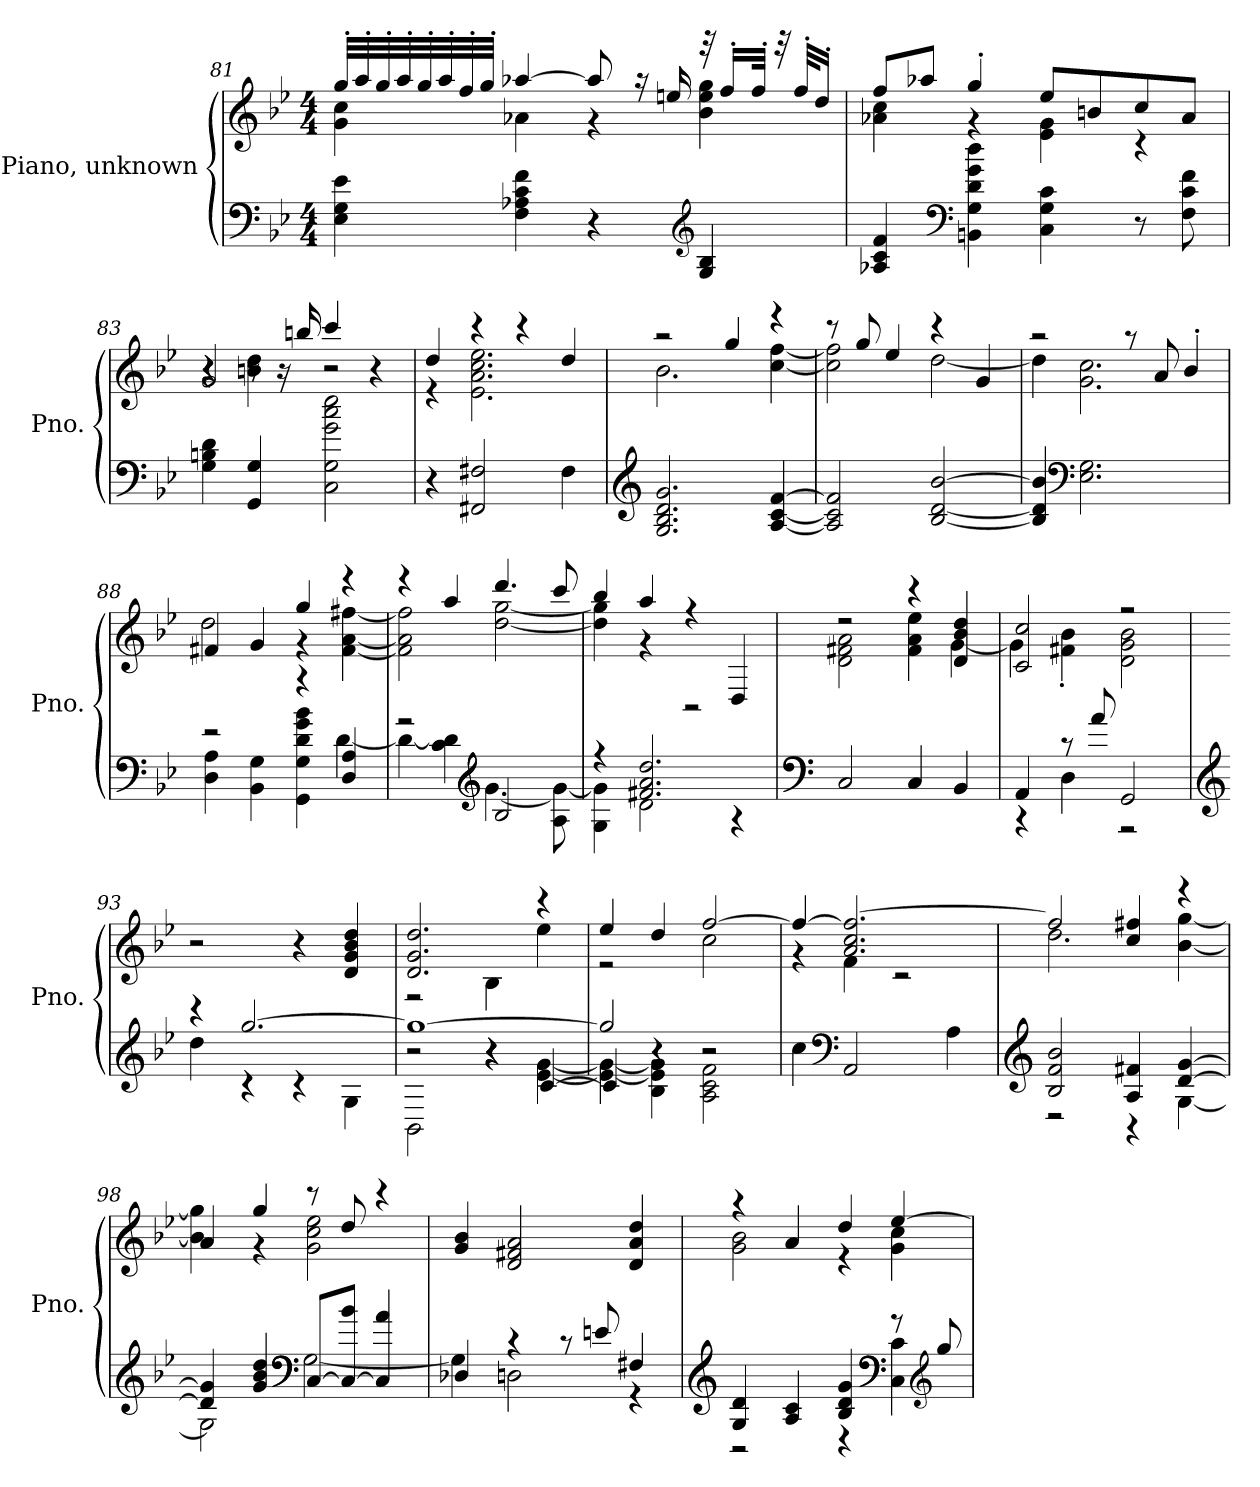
**kern	**kern
*part1	*part1
*staff2	*staff1
*I"Piano, unknown	*
*I'Pno.	*
!!LO:PB:g=z
*clefF4	*clefG2
*k[b-e-]	*k[b-e-]
*M4/4	*M4/4
=81	=81
*	*^
4E-\ 4G\ 4e-\	32gg'/LLL	4g\ 4cc\
.	32aa'/	.
.	32gg'/	.
.	32aa'/	.
.	32gg'/	.
.	32aa'/	.
.	32ff'/	.
.	32gg'/JJJ	.
4F\ 4A-X\ 4c\ 4f\	[4aa-X/	4a-X\
4r	8aa-/]	4r
.	16r	.
.	16een/	.
*clefG2	*	*
4G/ 4B-/	32r	4b-\ 4ee\ 4gg\
.	16ff'/LL	.
.	32ff'/JJk	.
.	32r	.
.	32ff'/KLL	.
.	16dd'/JJ	.
=82	=82	=82
4A-X/ 4c/ 4f/	8ff/L	4a-X\ 4cc\
.	8aa-X/J	.
*clefF4	*	*
4BBn\ 4G\ 4d\ 4g\ 4dd\	4gg'/	4r
4C\ 4G\ 4c\	8ee-/L	4e-\ 4g\
.	8bn/	.
8r	8cc/	4r
8F\ 8c\ 8f\	8a-/J	.
=83	=83	=83
*	*	*^
4G\ 4Bn\ 4d\	4r	4r	2g/
4GG/ 4G/	8r	4bn\ 4dd\	.
.	16r	.	.
.	16bbn/	.	.
2C\ 2G\ 2g\ 2cc\ 2ee-\	4ccc/	2r	2r
.	4r	.	.
*	*	*v	*v
!!LO:LB:g=z
=84	=84	=84
4r	4dd/	4r
2FF#X/ 2F#X/	4r	2.e-\ 2.a\ 2.cc\ 2.ee-\
.	4r	.
4F#\	4dd/	.
=85	=85	=85
*clefG2	*	*
2.G/ 2.B-/ 2.d/ 2.g/	2r	2.b-\
.	4gg/	.
[4A/ [4c/ [4f/	4r	[4cc\ [4ff\
=86	=86	=86
2A/] 2c/] 2f/]	8r	2cc\] 2ff\]
.	8gg/	.
.	4ee-/	.
[2B-/ [2d/ [2b-/	4r	[2dd\
.	4g/	.
=87	=87	=87
4B-/] 4d/] 4b-/]	2r	4dd\]
*clefF4	*	*
2.E-\ 2.G\	.	2.g\ 2.cc\
.	8r	.
.	8a/	.
.	4b-'/	.
=88	=88	=88
*^	*	*
2r	4D\ 4A\	4f#X/	2dd\
.	4BB-\ 4G\	4g/	.
4r	4GG\ 4G\ 4d\ 4g\ 4b-\	4gg/	4r
4D/ 4A/	[4d\	4r	[4f#\ [4a\ [4ff#X\
=89	=89	=89	=89
2r	4d\_	4r	2f#\] 2a\] 2ff#\]
.	4c\ 4d\]	4aa/	.
*clefG2	*	*	*
2B-/	[4.g\	4.ddd/	[2dd\ [2gg\
.	8A\ 8g\_	8ccc/	.
!!LO:LB:g=z	!!
=90	=90	=90	=90
4r	4G\ 4g\]	4bb-/	4dd\] 4gg\]
2.f#X/ 2.a/ 2.dd/	2d\	4aa/	4r
.	.	4r	2r
.	4r	4D/	.
*v	*v	*	*
=91	=91	=91
*clefF4	*	*
2C/	2r	2d\ 2f#X\ 2a\
4C/	4r	4f#\ 4a\ 4ee-\
4BB-/	4d/ 4b-/ 4dd/	[4g\
=92	=92	=92
*^	*	*
4AA/	4r	2c/ 2cc/	4g\]
8r	4D\	.	4f#X\' 4b-\'
8a/	.	.	.
2GG/	2r	2r	2d\ 2g\ 2b-\
*	*	*v	*v
=93	=93	=93
*clefG2	*	*
4r	4dd\	2r
[2.gg/	4r	.
.	4r	4r
.	4G\	4d/ 4g/ 4b-/ 4dd/
=94	=94	=94
*	*^	*^
1gg_	2BB-\	2r	2.d/ 2.g/ 2.dd/	2r
.	4r	4r	.	4B-\
.	[4e-\ [4g\	[4c/	4r	4ee-\
=95	=95	=95	=95	=95
2gg/]	4e-\_ 4g\_	4c/]	4ee-/	2r
.	4B-\ 4e-\] 4g\]	4r	4dd/	.
2r	2A\ 2c\ 2f\	2r	[2ff/	2cc\
*v	*v	*v	*	*
=96	=96	=96
4cc\	4ff/_	4r
*clefF4	*	*
2AA/	2.a/ 2.cc/ 2.ff/_	4f\
.	.	2r
4A\	.	.
!!LO:LB:g=z	!!
=97	=97	=97
*clefG2	*	*
*^	*	*
2B-/ 2f/ 2b-/	2r	2ff/]	2.dd\
4A/ 4f#X/	4r	4cc/ 4ff#X/	.
[4d/ [4g/	[4G\	4r	[4b-\ [4gg\
=98	=98	=98	=98
4d/] 4g/]	2G\]	4a/	4b-\] 4gg\]
4g/ 4b-/ 4dd/	.	4gg/	4r
*clefF4	*	*	*
[8C/L	[2G\	8r	2g\ 2cc\ 2ee-\
8C/_ 8b-/J	.	8dd/	.
4C/] 4a/	.	4r	.
*	*	*v	*v
=99	=99	=99
4D-X/	4G\]	4g/ 4b-/
4r	2Dn\	2d/ 2f#X/ 2a/
8r	.	.
8en/	.	.
4F#X/	4r	4d/ 4a/ 4dd/
=100	=100	=100
*clefG2	*	*
*	*	*^
4G/ 4d/	2r	4r	2g\ 2b-\
4A/ 4c/	.	4a/	.
4B-/ 4d/ 4g/	4r	4dd/	4r
*clefF4	*	*	*
8r	4C\ 4c\	[4ee-/	4g\ 4cc\
*clefG2	*	*	*
8gg/	.	.	.
*v	*v	*	*
*	*v	*v
=	=
*-	*-
